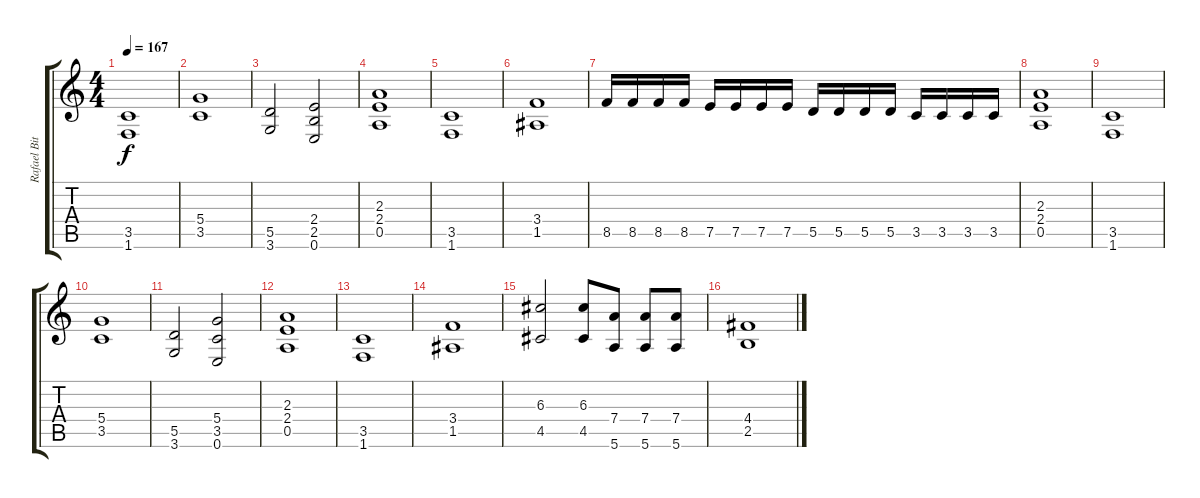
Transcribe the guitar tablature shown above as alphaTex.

\track ("Rafael Bittencourt" "Rafael Bit") {instrument distortionguitar}
\staff {score tabs}
\tuning (E4 B3 G3 D3 A2 E2) {hide}
\ts (4 4)
\tempo 167
\clef g2
\ks c
(3.5 1.6).1{dy f} |
(5.4 3.5).1 |
(5.5 3.6).2 (2.4 2.5 0.6).2 |
(2.3 2.4 0.5).1 |
(3.5 1.6).1 |
(3.4 1.5).1 |
8.5.16 8.5.16 8.5.16 8.5.16 7.5.16 7.5.16 7.5.16 7.5.16 5.5.16 5.5.16 5.5.16 5.5.16 3.5.16 3.5.16 3.5.16 3.5.16 |
(2.3 2.4 0.5).1 |
(3.5 1.6).1 |
(5.4 3.5).1 |
(5.5 3.6).2 (5.4 3.5 0.6).2 |
(2.3 2.4 0.5).1 |
(3.5 1.6).1 |
(3.4 1.5).1 |
(6.3 4.5).2 (6.3 4.5).8 (7.4 5.6).8 (7.4 5.6).8 (7.4 5.6).8 |
(4.4 2.5).1
